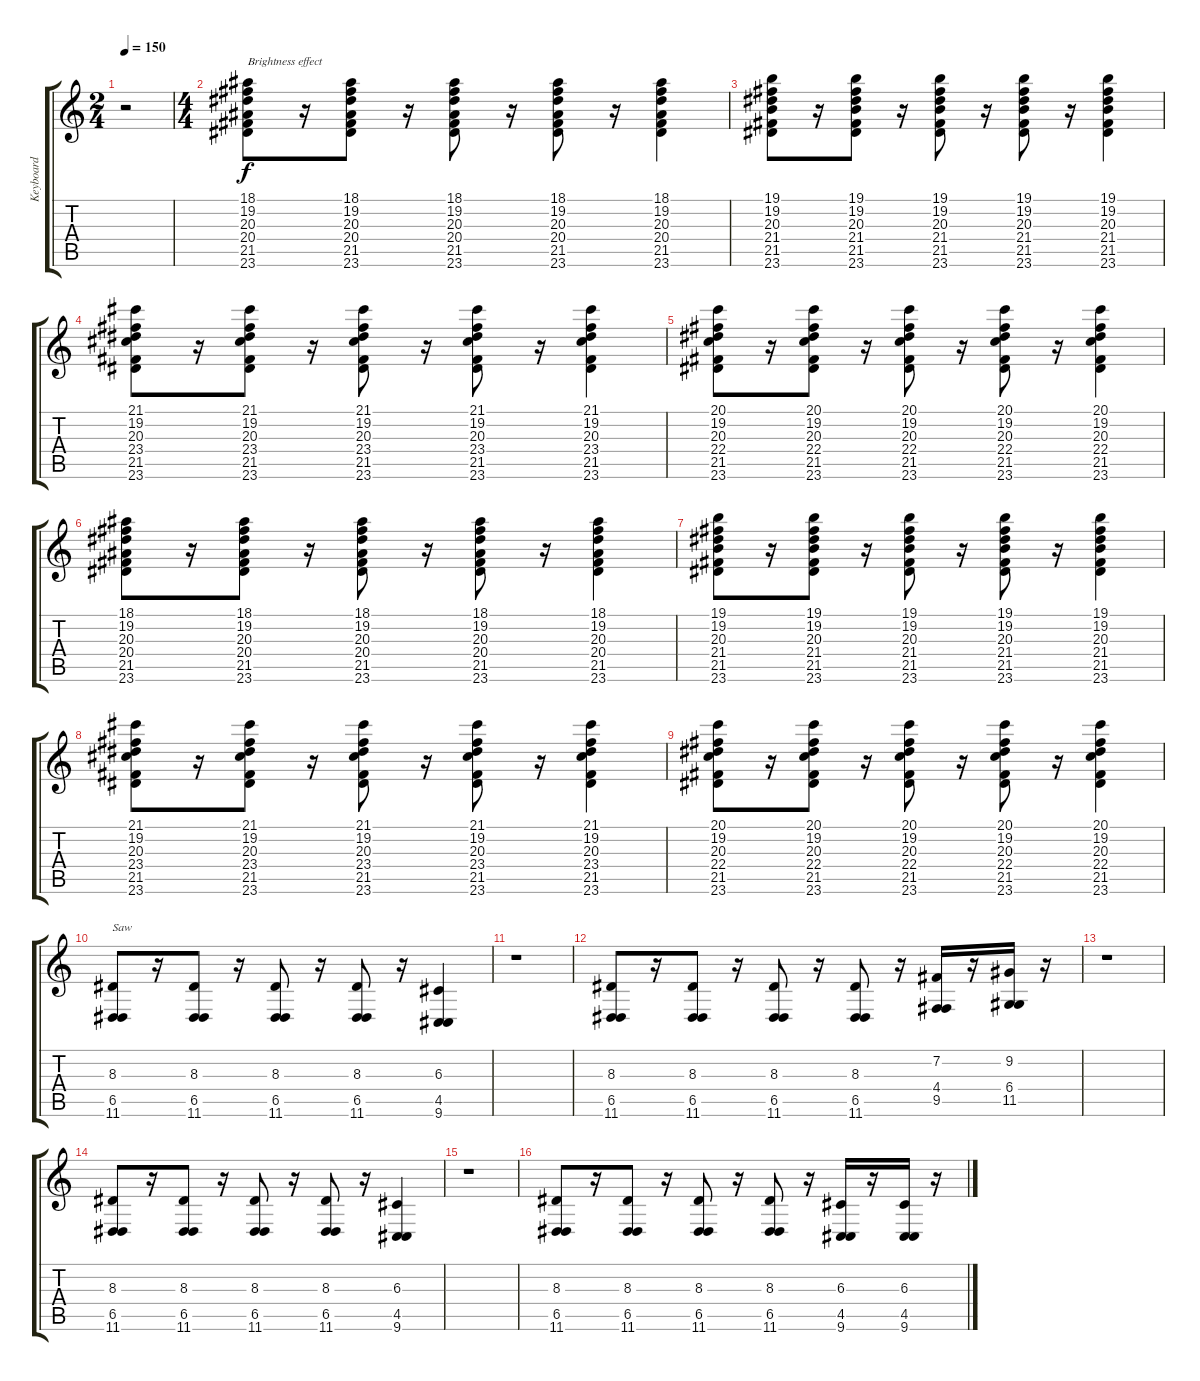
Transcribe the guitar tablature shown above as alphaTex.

\track ("Keyboard" "Keyboard") {instrument fx5brightness}
\staff {score tabs}
\tuning (E4 B3 G3 D3 A2 E2) {hide}
\ts (2 4)
\tempo 150
\clef g2
\ks c
r.2{dy f instrument fx5brightness} |
\ts (4 4)
(18.1 19.2 20.3 20.4 21.5 23.6).8{txt "Brightness effect" volume 9 instrument fx5brightness} r.16 (18.1 19.2 20.3 20.4 21.5 23.6).8 r.16 (18.1 19.2 20.3 20.4 21.5 23.6).8 r.16 (18.1 19.2 20.3 20.4 21.5 23.6).8 r.16 (18.1 19.2 20.3 20.4 21.5 23.6).4 |
(19.1 19.2 20.3 21.4 21.5 23.6).8 r.16 (19.1 19.2 20.3 21.4 21.5 23.6).8 r.16 (19.1 19.2 20.3 21.4 21.5 23.6).8 r.16 (19.1 19.2 20.3 21.4 21.5 23.6).8 r.16 (19.1 19.2 20.3 21.4 21.5 23.6).4 |
(21.1 19.2 20.3 23.4 21.5 23.6).8 r.16 (21.1 19.2 20.3 23.4 21.5 23.6).8 r.16 (21.1 19.2 20.3 23.4 21.5 23.6).8 r.16 (21.1 19.2 20.3 23.4 21.5 23.6).8 r.16 (21.1 19.2 20.3 23.4 21.5 23.6).4 |
(20.1 19.2 20.3 22.4 21.5 23.6).8 r.16 (20.1 19.2 20.3 22.4 21.5 23.6).8 r.16 (20.1 19.2 20.3 22.4 21.5 23.6).8 r.16 (20.1 19.2 20.3 22.4 21.5 23.6).8 r.16 (20.1 19.2 20.3 22.4 21.5 23.6).4 |
(18.1 19.2 20.3 20.4 21.5 23.6).8 r.16 (18.1 19.2 20.3 20.4 21.5 23.6).8 r.16 (18.1 19.2 20.3 20.4 21.5 23.6).8 r.16 (18.1 19.2 20.3 20.4 21.5 23.6).8 r.16 (18.1 19.2 20.3 20.4 21.5 23.6).4 |
(19.1 19.2 20.3 21.4 21.5 23.6).8 r.16 (19.1 19.2 20.3 21.4 21.5 23.6).8 r.16 (19.1 19.2 20.3 21.4 21.5 23.6).8 r.16 (19.1 19.2 20.3 21.4 21.5 23.6).8 r.16 (19.1 19.2 20.3 21.4 21.5 23.6).4 |
(21.1 19.2 20.3 23.4 21.5 23.6).8 r.16 (21.1 19.2 20.3 23.4 21.5 23.6).8 r.16 (21.1 19.2 20.3 23.4 21.5 23.6).8 r.16 (21.1 19.2 20.3 23.4 21.5 23.6).8 r.16 (21.1 19.2 20.3 23.4 21.5 23.6).4 |
(20.1 19.2 20.3 22.4 21.5 23.6).8 r.16 (20.1 19.2 20.3 22.4 21.5 23.6).8 r.16 (20.1 19.2 20.3 22.4 21.5 23.6).8 r.16 (20.1 19.2 20.3 22.4 21.5 23.6).8 r.16 (20.1 19.2 20.3 22.4 21.5 23.6).4 |
(8.3 6.5 11.6).8{txt "Saw" volume 12 instrument lead2sawtooth} r.16 (8.3 6.5 11.6).8 r.16 (8.3 6.5 11.6).8 r.16 (8.3 6.5 11.6).8 r.16 (6.3 4.5 9.6).4 |
r.1 |
(8.3 6.5 11.6).8 r.16 (8.3 6.5 11.6).8 r.16 (8.3 6.5 11.6).8 r.16 (8.3 6.5 11.6).8 r.16 (7.2 4.4 9.5).16 r.16 (9.2 6.4 11.5).16 r.16 |
r.1 |
(8.3 6.5 11.6).8 r.16 (8.3 6.5 11.6).8 r.16 (8.3 6.5 11.6).8 r.16 (8.3 6.5 11.6).8 r.16 (6.3 4.5 9.6).4 |
r.1 |
(8.3 6.5 11.6).8 r.16 (8.3 6.5 11.6).8 r.16 (8.3 6.5 11.6).8 r.16 (8.3 6.5 11.6).8 r.16 (6.3 4.5 9.6).16 r.16 (6.3 4.5 9.6).16 r.16
